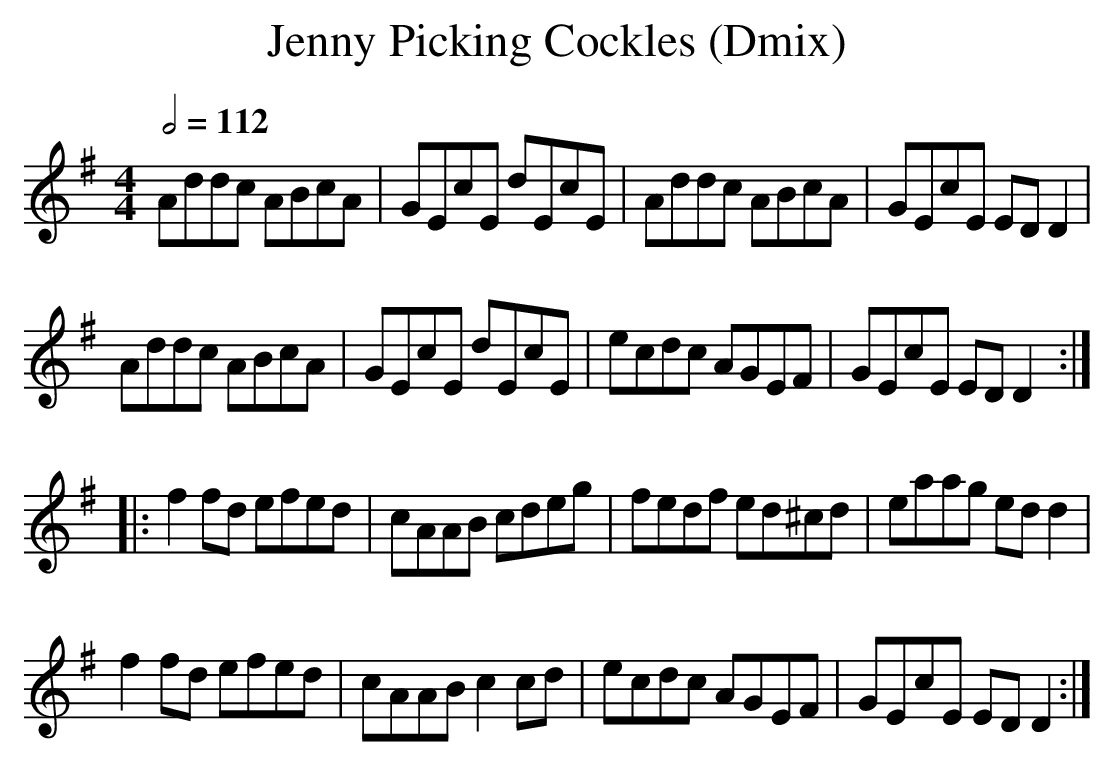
X:1
T:Jenny Picking Cockles (Dmix)
Q:1/2=112
M:4/4
L:1/8
K:Dmix
Addc ABcA|GEcE dEcE|Addc ABcA|GEcE EDD2|
Addc ABcA|GEcE dEcE|ecdc AGEF|GEcE EDD2:|
|:f2fd efed|cAAB cdeg|fedf ed^cd|eaag edd2|
f2fd efed|cAAB c2cd|ecdc AGEF|GEcE EDD2:|
